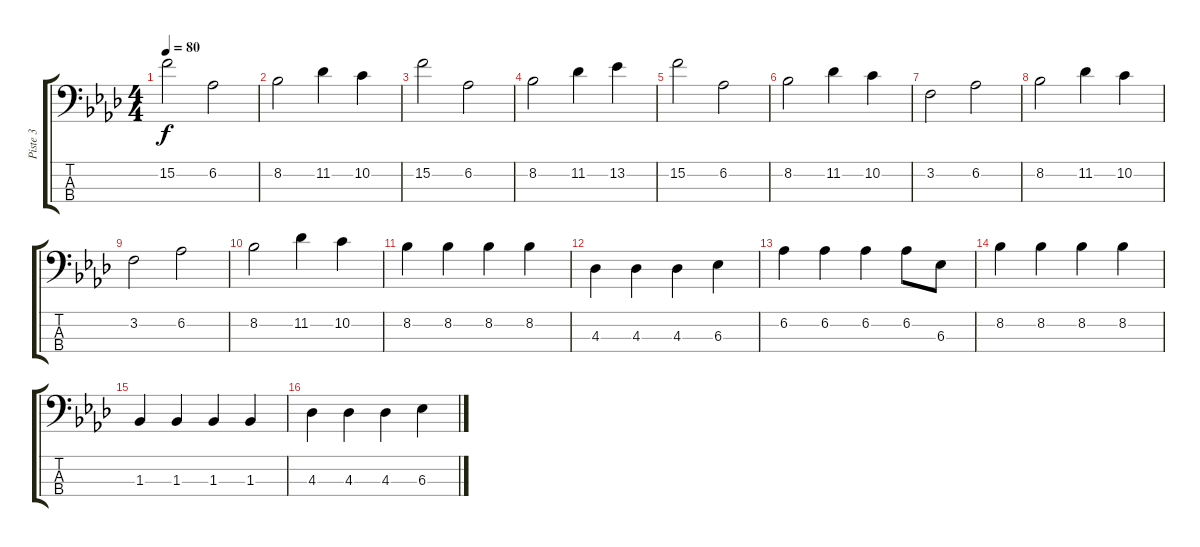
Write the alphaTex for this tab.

\track ("Piste 3" "Piste 3") {instrument electricbassfinger}
\staff {score tabs}
\tuning (G2 D2 A1 E1) {hide}
\ts (4 4)
\tempo 80
\clef f4
\ks ab
15.2.2{dy f} 6.2.2 |
8.2.2 11.2.4 10.2.4 |
15.2.2 6.2.2 |
8.2.2 11.2.4 13.2.4 |
15.2.2 6.2.2 |
8.2.2 11.2.4 10.2.4 |
3.2.2 6.2.2 |
8.2.2 11.2.4 10.2.4 |
3.2.2 6.2.2 |
8.2.2 11.2.4 10.2.4 |
8.2.4 8.2.4 8.2.4 8.2.4 |
4.3.4 4.3.4 4.3.4 6.3.4 |
6.2.4 6.2.4 6.2.4 6.2.8 6.3.8 |
8.2.4 8.2.4 8.2.4 8.2.4 |
1.3.4 1.3.4 1.3.4 1.3.4 |
4.3.4 4.3.4 4.3.4 6.3.4
